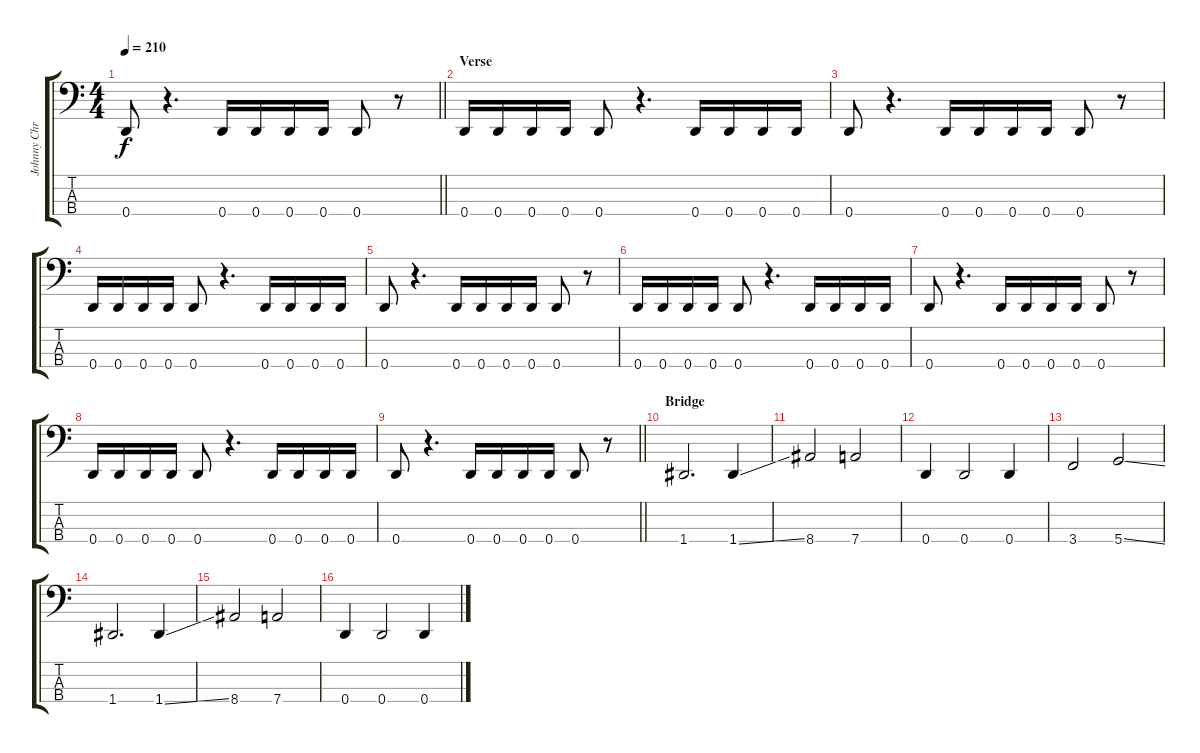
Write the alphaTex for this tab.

\track ("Johnny Christ" "Johnny Chr") {instrument electricbassfinger}
\staff {score tabs}
\tuning (G2 D2 A1 D1) {hide}
\ts (4 4)
\tempo 210
\clef f4
\barLineRight lightlight
\ks c
0.4.8{dy f} r.4{d} 0.4.16 0.4.16 0.4.16 0.4.16 0.4.8 r.8 |
\section ("" "Verse")
0.4.16 0.4.16 0.4.16 0.4.16 0.4.8 r.4{d} 0.4.16 0.4.16 0.4.16 0.4.16 |
0.4.8 r.4{d} 0.4.16 0.4.16 0.4.16 0.4.16 0.4.8 r.8 |
0.4.16 0.4.16 0.4.16 0.4.16 0.4.8 r.4{d} 0.4.16 0.4.16 0.4.16 0.4.16 |
0.4.8 r.4{d} 0.4.16 0.4.16 0.4.16 0.4.16 0.4.8 r.8 |
0.4.16 0.4.16 0.4.16 0.4.16 0.4.8 r.4{d} 0.4.16 0.4.16 0.4.16 0.4.16 |
0.4.8 r.4{d} 0.4.16 0.4.16 0.4.16 0.4.16 0.4.8 r.8 |
0.4.16 0.4.16 0.4.16 0.4.16 0.4.8 r.4{d} 0.4.16 0.4.16 0.4.16 0.4.16 |
\barLineRight lightlight
0.4.8 r.4{d} 0.4.16 0.4.16 0.4.16 0.4.16 0.4.8 r.8 |
\section ("" "Bridge")
1.4.2{d} 1.4{ss}.4 |
8.4.2 7.4.2 |
0.4.4 0.4.2 0.4.4 |
3.4.2 5.4{ss}.2 |
1.4.2{d} 1.4{ss}.4 |
8.4.2 7.4.2 |
0.4.4 0.4.2 0.4.4
